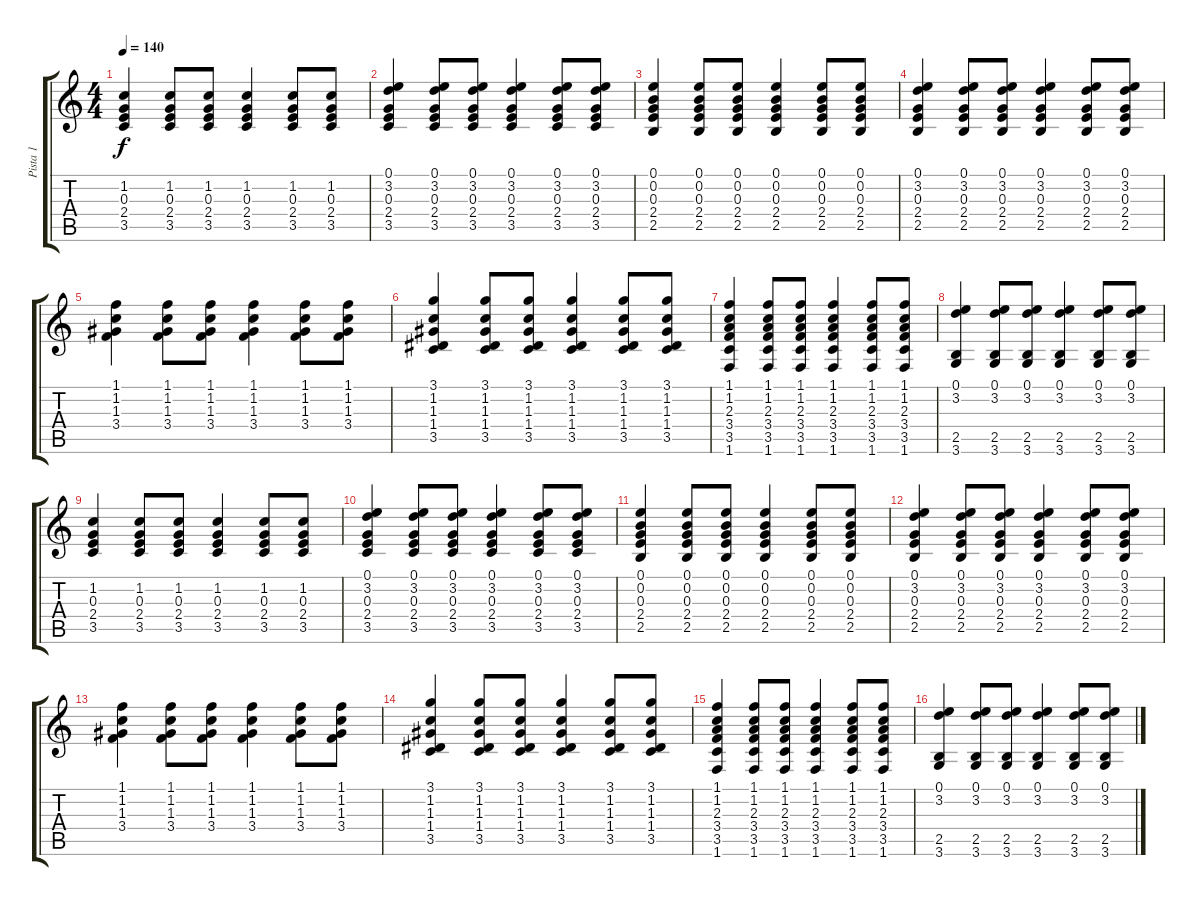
\track ("Pista 1" "Pista 1") {instrument acousticguitarsteel}
\staff {score tabs}
\tuning (E4 B3 G3 D3 A2 E2) {hide}
\ts (4 4)
\tempo 140
\clef g2
\ks c
(1.2 0.3 2.4 3.5).4{dy f} (1.2 0.3 2.4 3.5).8 (1.2 0.3 2.4 3.5).8 (1.2 0.3 2.4 3.5).4 (1.2 0.3 2.4 3.5).8 (1.2 0.3 2.4 3.5).8 |
(0.1 3.2 0.3 2.4 3.5).4 (0.1 3.2 0.3 2.4 3.5).8 (0.1 3.2 0.3 2.4 3.5).8 (0.1 3.2 0.3 2.4 3.5).4 (0.1 3.2 0.3 2.4 3.5).8 (0.1 3.2 0.3 2.4 3.5).8 |
(0.1 0.2 0.3 2.4 2.5).4 (0.1 0.2 0.3 2.4 2.5).8 (0.1 0.2 0.3 2.4 2.5).8 (0.1 0.2 0.3 2.4 2.5).4 (0.1 0.2 0.3 2.4 2.5).8 (0.1 0.2 0.3 2.4 2.5).8 |
(0.1 3.2 0.3 2.4 2.5).4 (0.1 3.2 0.3 2.4 2.5).8 (0.1 3.2 0.3 2.4 2.5).8 (0.1 3.2 0.3 2.4 2.5).4 (0.1 3.2 0.3 2.4 2.5).8 (0.1 3.2 0.3 2.4 2.5).8 |
(1.1 1.2 1.3 3.4).4 (1.1 1.2 1.3 3.4).8 (1.1 1.2 1.3 3.4).8 (1.1 1.2 1.3 3.4).4 (1.1 1.2 1.3 3.4).8 (1.1 1.2 1.3 3.4).8 |
(3.1 1.2 1.3 1.4 3.5).4 (3.1 1.2 1.3 1.4 3.5).8 (3.1 1.2 1.3 1.4 3.5).8 (3.1 1.2 1.3 1.4 3.5).4 (3.1 1.2 1.3 1.4 3.5).8 (3.1 1.2 1.3 1.4 3.5).8 |
(1.1 1.2 2.3 3.4 3.5 1.6).4 (1.1 1.2 2.3 3.4 3.5 1.6).8 (1.1 1.2 2.3 3.4 3.5 1.6).8 (1.1 1.2 2.3 3.4 3.5 1.6).4 (1.1 1.2 2.3 3.4 3.5 1.6).8 (1.1 1.2 2.3 3.4 3.5 1.6).8 |
(0.1 3.2 2.5 3.6).4 (0.1 3.2 2.5 3.6).8 (0.1 3.2 2.5 3.6).8 (0.1 3.2 2.5 3.6).4 (0.1 3.2 2.5 3.6).8 (0.1 3.2 2.5 3.6).8 |
(1.2 0.3 2.4 3.5).4 (1.2 0.3 2.4 3.5).8 (1.2 0.3 2.4 3.5).8 (1.2 0.3 2.4 3.5).4 (1.2 0.3 2.4 3.5).8 (1.2 0.3 2.4 3.5).8 |
(0.1 3.2 0.3 2.4 3.5).4 (0.1 3.2 0.3 2.4 3.5).8 (0.1 3.2 0.3 2.4 3.5).8 (0.1 3.2 0.3 2.4 3.5).4 (0.1 3.2 0.3 2.4 3.5).8 (0.1 3.2 0.3 2.4 3.5).8 |
(0.1 0.2 0.3 2.4 2.5).4 (0.1 0.2 0.3 2.4 2.5).8 (0.1 0.2 0.3 2.4 2.5).8 (0.1 0.2 0.3 2.4 2.5).4 (0.1 0.2 0.3 2.4 2.5).8 (0.1 0.2 0.3 2.4 2.5).8 |
(0.1 3.2 0.3 2.4 2.5).4 (0.1 3.2 0.3 2.4 2.5).8 (0.1 3.2 0.3 2.4 2.5).8 (0.1 3.2 0.3 2.4 2.5).4 (0.1 3.2 0.3 2.4 2.5).8 (0.1 3.2 0.3 2.4 2.5).8 |
(1.1 1.2 1.3 3.4).4 (1.1 1.2 1.3 3.4).8 (1.1 1.2 1.3 3.4).8 (1.1 1.2 1.3 3.4).4 (1.1 1.2 1.3 3.4).8 (1.1 1.2 1.3 3.4).8 |
(3.1 1.2 1.3 1.4 3.5).4 (3.1 1.2 1.3 1.4 3.5).8 (3.1 1.2 1.3 1.4 3.5).8 (3.1 1.2 1.3 1.4 3.5).4 (3.1 1.2 1.3 1.4 3.5).8 (3.1 1.2 1.3 1.4 3.5).8 |
(1.1 1.2 2.3 3.4 3.5 1.6).4 (1.1 1.2 2.3 3.4 3.5 1.6).8 (1.1 1.2 2.3 3.4 3.5 1.6).8 (1.1 1.2 2.3 3.4 3.5 1.6).4 (1.1 1.2 2.3 3.4 3.5 1.6).8 (1.1 1.2 2.3 3.4 3.5 1.6).8 |
(0.1 3.2 2.5 3.6).4 (0.1 3.2 2.5 3.6).8 (0.1 3.2 2.5 3.6).8 (0.1 3.2 2.5 3.6).4 (0.1 3.2 2.5 3.6).8 (0.1 3.2 2.5 3.6).8
